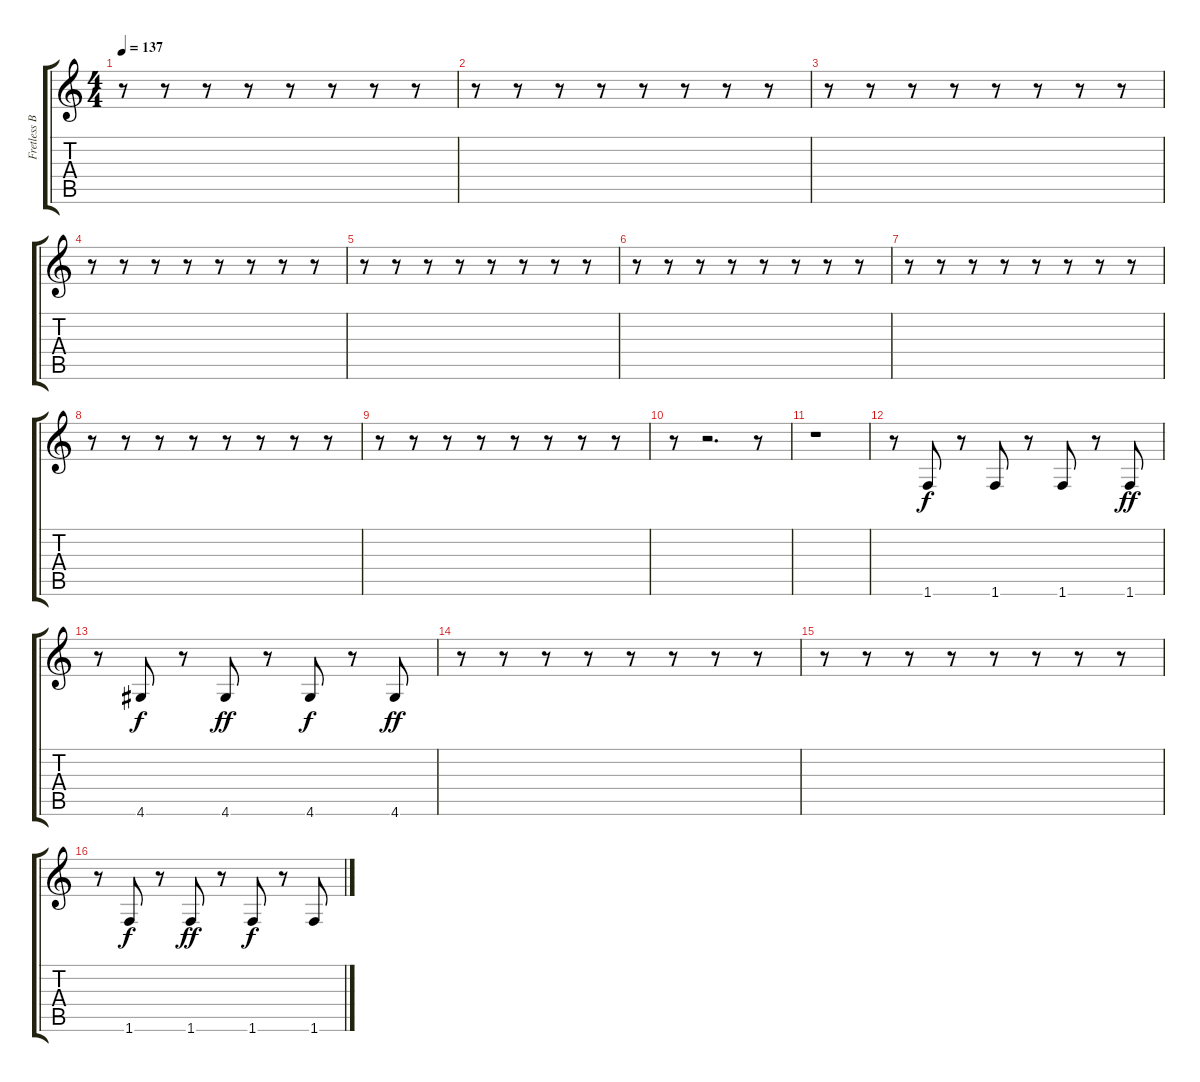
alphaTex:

\track ("Fretless Bass" "Fretless B") {instrument fretlessbass}
\staff {score tabs}
\tuning (E4 B3 G3 D3 A2 E2) {hide}
\ts (4 4)
\tempo 137
\clef g2
\ks c
r.8{dy p} r.8 r.8 r.8 r.8 r.8 r.8 r.8 |
r.8 r.8 r.8 r.8 r.8 r.8 r.8 r.8 |
r.8 r.8 r.8 r.8 r.8 r.8 r.8 r.8 |
r.8 r.8 r.8 r.8 r.8 r.8 r.8 r.8 |
r.8 r.8 r.8 r.8 r.8 r.8 r.8 r.8 |
r.8 r.8 r.8 r.8 r.8 r.8 r.8 r.8 |
r.8 r.8 r.8 r.8 r.8 r.8 r.8 r.8 |
r.8 r.8 r.8 r.8 r.8 r.8 r.8 r.8 |
r.8 r.8 r.8 r.8 r.8 r.8 r.8 r.8 |
r.8 r.2{d} r.8 |
r.1 |
r.8 1.6.8{dy f} r.8 1.6.8 r.8 1.6.8 r.8 1.6.8{dy ff} |
r.8 4.6.8{dy f} r.8 4.6.8{dy ff} r.8 4.6.8{dy f} r.8 4.6.8{dy ff} |
r.8 r.8 r.8 r.8 r.8 r.8 r.8 r.8 |
r.8 r.8 r.8 r.8 r.8 r.8 r.8 r.8 |
r.8 1.6.8{dy f} r.8 1.6.8{dy ff} r.8 1.6.8{dy f} r.8 1.6.8
